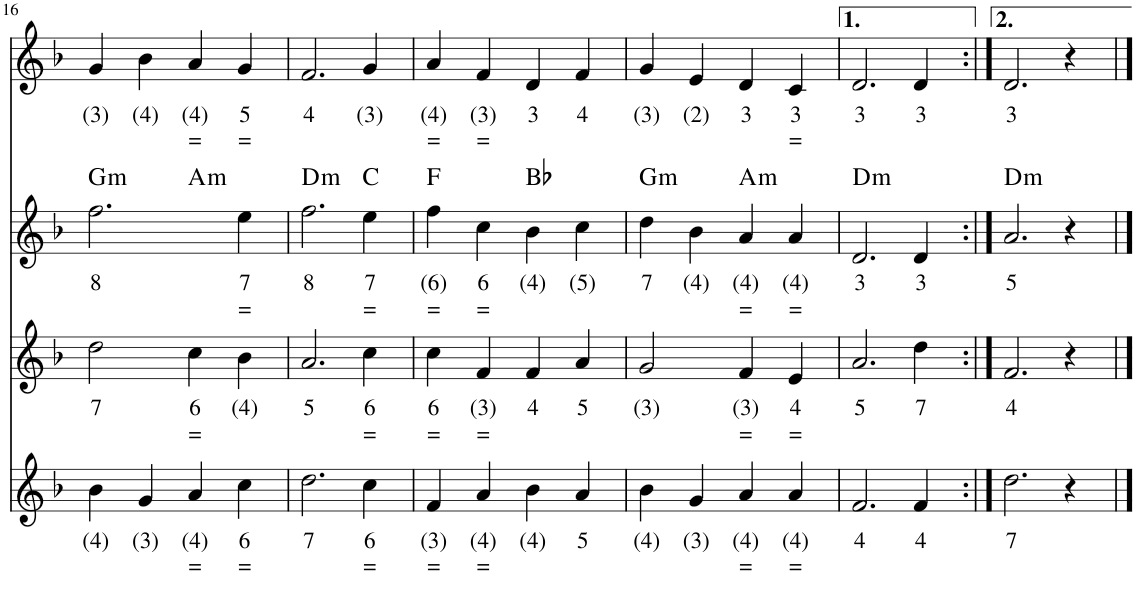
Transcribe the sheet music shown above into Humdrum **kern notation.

**kern	**text	**text	**kern	**text	**text	**kern	**text	**text	**harte	**kern	**text	**text
*part4	*part4	*part4	*part3	*part3	*part3	*part2	*part2	*part2	*part2	*part1	*part1	*part1
*staff4	*staff4	*staff4	*staff3	*staff3	*staff3	*staff2	*staff2	*staff2	*	*staff1	*staff1	*staff1
*I"Bassoon	*	*	*I"Oboe	*	*	*I"Flute 2	*	*	*	*I"Flute 1	*	*
!!LO:PB:g=z
*clefG2	*	*	*clefG2	*	*	*clefG2	*	*	*	*clefG2	*	*
*k[b-]	*	*	*k[b-]	*	*	*k[b-]	*	*	*	*k[b-]	*	*
*M4/4	*	*	*M4/4	*	*	*M4/4	*	*	*	*M4/4	*	*
=16	=16	=16	=16	=16	=16	=16	=16	=16	=16	=16	=16	=16
!	!LO:LY:b	!	!	!LO:LY:b	!	!	!LO:LY:b	!	!LO:H:kt=m	!	!LO:LY:b	!
*	*	*	*	*	*	*^	*	*	*	*	*	*
4b-\	(4)	.	2dd\	7	.	2.ff\	2ryy	8	.	G:min	4g/	(3)	.
!	!LO:LY:b	!	!	!	!	!	!	!	!	!	!	!LO:LY:b	!
4g/	(3)	.	.	.	.	.	.	.	.	.	4b-\	(4)	.
!	!LO:LY:b	!LO:LY:b	!	!LO:LY:b	!LO:LY:b	!	!	!	!	!LO:H:kt=m	!	!LO:LY:b	!LO:LY:b
4a/	(4)	=	4cc\	6	=	.	2ryy	.	.	A:min	4a/	(4)	=
!	!LO:LY:b	!LO:LY:b	!	!LO:LY:b	!	!	!	!LO:LY:b	!LO:LY:b	!	!	!LO:LY:b	!LO:LY:b
4cc\	6	=	4b-\	(4)	.	4ee\	.	7	=	.	4g/	5	=
=17	=17	=17	=17	=17	=17	=17	=17	=17	=17	=17	=17	=17	=17
!	!LO:LY:b	!	!	!LO:LY:b	!	!	!	!LO:LY:b	!	!LO:H:kt=m	!	!LO:LY:b	!
*	*	*	*	*	*	*v	*v	*	*	*	*	*	*
2.dd\	7	.	2.a/	5	.	2.ff\	8	.	D:min	2.f/	4	.
!	!LO:LY:b	!LO:LY:b	!	!LO:LY:b	!LO:LY:b	!	!LO:LY:b	!LO:LY:b	!	!	!LO:LY:b	!
4cc\	6	=	4cc\	6	=	4ee\	7	=	C:maj	4g/	(3)	.
=18	=18	=18	=18	=18	=18	=18	=18	=18	=18	=18	=18	=18
!	!LO:LY:b	!LO:LY:b	!	!LO:LY:b	!LO:LY:b	!	!LO:LY:b	!LO:LY:b	!	!	!LO:LY:b	!LO:LY:b
4f/	(3)	=	4cc\	6	=	4ff\	(6)	=	F:maj	4a/	(4)	=
!	!LO:LY:b	!LO:LY:b	!	!LO:LY:b	!LO:LY:b	!	!LO:LY:b	!LO:LY:b	!	!	!LO:LY:b	!LO:LY:b
4a/	(4)	=	4f/	(3)	=	4cc\	6	=	.	4f/	(3)	=
!	!LO:LY:b	!	!	!LO:LY:b	!	!	!LO:LY:b	!	!	!	!LO:LY:b	!
4b-\	(4)	.	4f/	4	.	4b-\	(4)	.	Bb:maj	4d/	3	.
!	!LO:LY:b	!	!	!LO:LY:b	!	!	!LO:LY:b	!	!	!	!LO:LY:b	!
4a/	5	.	4a/	5	.	4cc\	(5)	.	.	4f/	4	.
=19	=19	=19	=19	=19	=19	=19	=19	=19	=19	=19	=19	=19
!	!LO:LY:b	!	!	!LO:LY:b	!	!	!LO:LY:b	!	!LO:H:kt=m	!	!LO:LY:b	!
4b-\	(4)	.	2g/	(3)	.	4dd\	7	.	G:min	4g/	(3)	.
!	!LO:LY:b	!	!	!	!	!	!LO:LY:b	!	!	!	!LO:LY:b	!
4g/	(3)	.	.	.	.	4b-\	(4)	.	.	4e/	(2)	.
!	!LO:LY:b	!LO:LY:b	!	!LO:LY:b	!LO:LY:b	!	!LO:LY:b	!LO:LY:b	!LO:H:kt=m	!	!LO:LY:b	!
4a/	(4)	=	4f/	(3)	=	4a/	(4)	=	A:min	4d/	3	.
!	!LO:LY:b	!LO:LY:b	!	!LO:LY:b	!LO:LY:b	!	!LO:LY:b	!LO:LY:b	!	!	!LO:LY:b	!LO:LY:b
4a/	(4)	=	4e/	4	=	4a/	(4)	=	.	4c/	3	=
=20	=20	=20	=20	=20	=20	=20	=20	=20	=20	=20	=20	=20
!	!LO:LY:b	!	!	!LO:LY:b	!	!	!LO:LY:b	!	!LO:H:kt=m	!	!LO:LY:b	!
2.f/	4	.	2.a/	5	.	2.d/	3	.	D:min	2.d/	3	.
!	!LO:LY:b	!	!	!LO:LY:b	!	!	!LO:LY:b	!	!	!	!LO:LY:b	!
4f/	4	.	4dd\	7	.	4d/	3	.	.	4d/	3	.
=21:|!	=21:|!	=21:|!	=21:|!	=21:|!	=21:|!	=21:|!	=21:|!	=21:|!	=21:|!	=21:|!	=21:|!	=21:|!
!	!LO:LY:b	!	!	!LO:LY:b	!	!	!LO:LY:b	!	!LO:H:kt=m	!	!LO:LY:b	!
2.dd\	7	.	2.f/	4	.	2.a/	5	.	D:min	2.d/	3	.
4r	.	.	4r	.	.	4r	.	.	.	4r	.	.
==	==	==	==	==	==	==	==	==	==	==	==	==
*-	*-	*-	*-	*-	*-	*-	*-	*-	*-	*-	*-	*-
